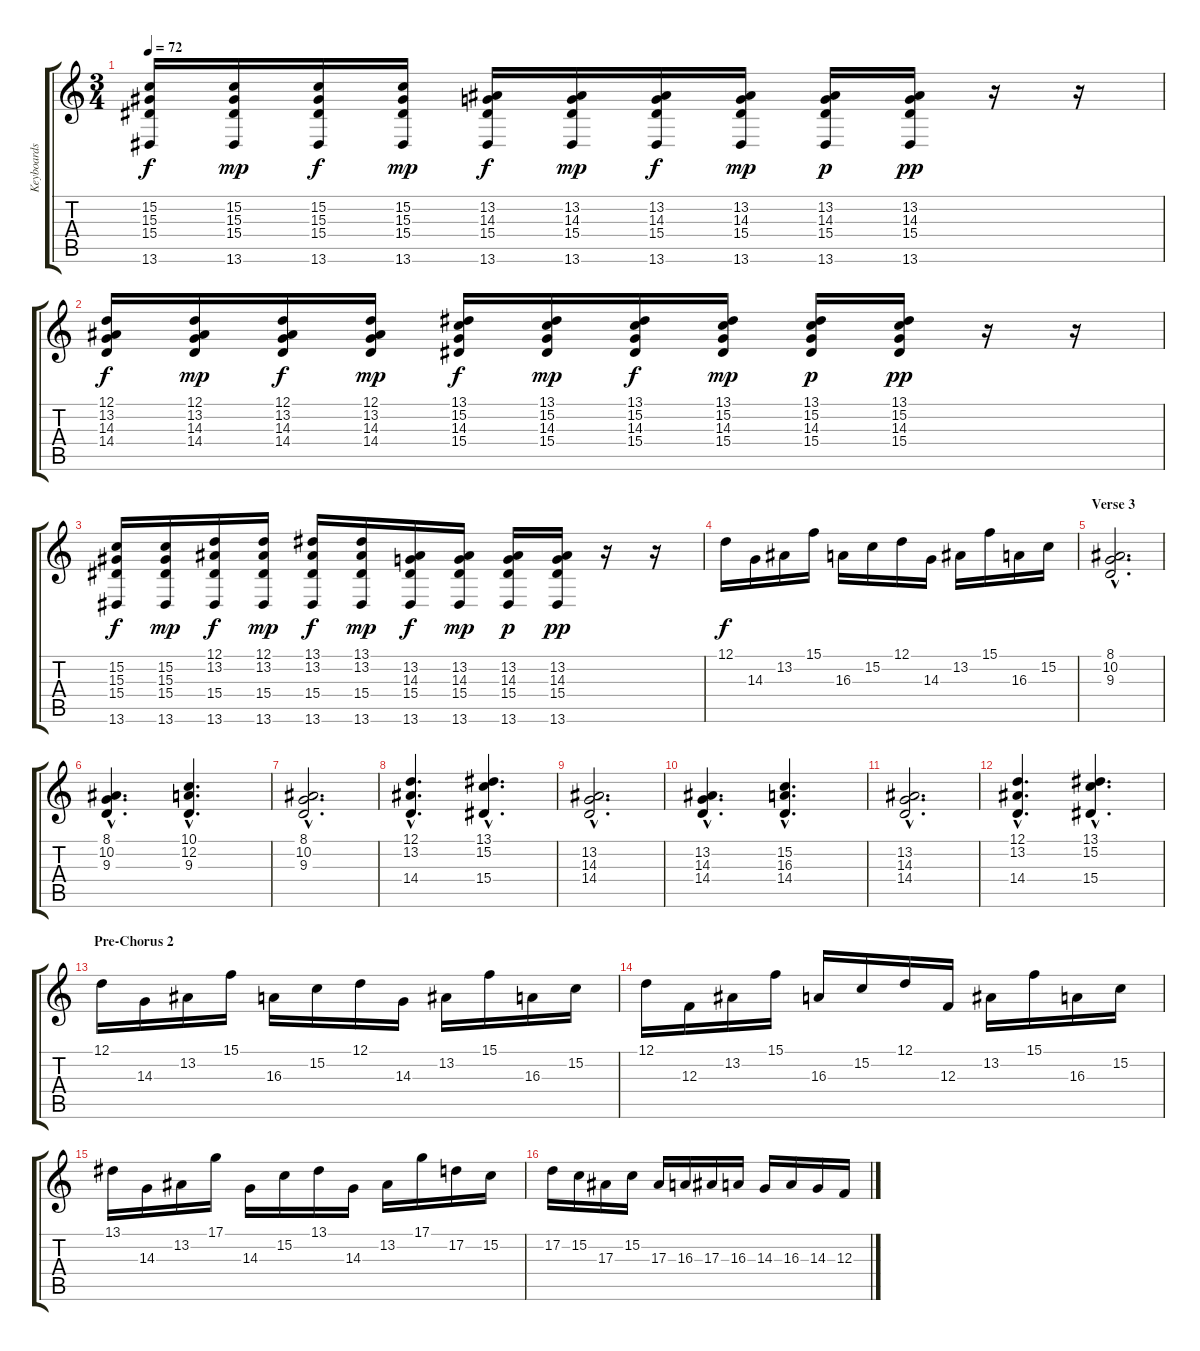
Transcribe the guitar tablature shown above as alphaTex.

\track ("Keyboards" "Keyboards") {instrument stringensemble1}
\staff {score tabs}
\tuning (D4 A3 F3 C3 G2 D2) {hide}
\ts (3 4)
\tempo 72
\clef g2
\ks c
(15.2 15.3 15.4 13.6).16{dy f} (15.2 15.3 15.4 13.6).16{dy mp} (15.2 15.3 15.4 13.6).16{dy f} (15.2 15.3 15.4 13.6).16{dy mp} (13.2 14.3 15.4 13.6).16{dy f} (13.2 14.3 15.4 13.6).16{dy mp} (13.2 14.3 15.4 13.6).16{dy f} (13.2 14.3 15.4 13.6).16{dy mp} (13.2 14.3 15.4 13.6).16{dy p} (13.2 14.3 15.4 13.6).16{dy pp} r.16 r.16 |
(12.1 13.2 14.3 14.4).16{dy f} (12.1 13.2 14.3 14.4).16{dy mp} (12.1 13.2 14.3 14.4).16{dy f} (12.1 13.2 14.3 14.4).16{dy mp} (13.1 15.2 14.3 15.4).16{dy f} (13.1 15.2 14.3 15.4).16{dy mp} (13.1 15.2 14.3 15.4).16{dy f} (13.1 15.2 14.3 15.4).16{dy mp} (13.1 15.2 14.3 15.4).16{dy p} (13.1 15.2 14.3 15.4).16{dy pp} r.16 r.16 |
(15.2 15.3 15.4 13.6).16{dy f} (15.2 15.3 15.4 13.6).16{dy mp} (12.1 13.2 15.4 13.6).16{dy f} (12.1 13.2 15.4 13.6).16{dy mp} (13.1 13.2 15.4 13.6).16{dy f} (13.1 13.2 15.4 13.6).16{dy mp} (13.2 14.3 15.4 13.6).16{dy f} (13.2 14.3 15.4 13.6).16{dy mp} (13.2 14.3 15.4 13.6).16{dy p} (13.2 14.3 15.4 13.6).16{dy pp} r.16 r.16 |
12.1.16{dy f instrument musicbox} 14.3.16 13.2.16 15.1.16 16.3.16 15.2.16 12.1.16 14.3.16 13.2.16 15.1.16 16.3.16 15.2.16 |
\section ("" "Verse 3")
(8.1{hac} 10.2{hac} 9.3{hac}).2{d volume 10 instrument stringensemble1} |
(8.1{hac} 10.2{hac} 9.3{hac}).4{d} (10.1{hac} 12.2{hac} 9.3{hac}).4{d} |
(8.1{hac} 10.2{hac} 9.3{hac}).2{d} |
(12.1{hac} 13.2{hac} 14.4{hac}).4{d} (13.1{hac} 15.2{hac} 15.4{hac}).4{d} |
(13.2{hac} 14.3{hac} 14.4{hac}).2{d} |
(13.2{hac} 14.3{hac} 14.4{hac}).4{d} (15.2{hac} 16.3{hac} 14.4{hac}).4{d} |
(13.2{hac} 14.3{hac} 14.4{hac}).2{d} |
(12.1{hac} 13.2{hac} 14.4{hac}).4{d} (13.1{hac} 15.2{hac} 15.4{hac}).4{d} |
\section ("" "Pre-Chorus 2")
12.1.16{instrument musicbox} 14.3.16 13.2.16 15.1.16 16.3.16 15.2.16 12.1.16 14.3.16 13.2.16 15.1.16 16.3.16 15.2.16 |
12.1.16 12.3.16 13.2.16 15.1.16 16.3.16 15.2.16 12.1.16 12.3.16 13.2.16 15.1.16 16.3.16 15.2.16 |
13.1.16 14.3.16 13.2.16 17.1.16 14.3.16 15.2.16 13.1.16 14.3.16 13.2.16 17.1.16 17.2.16 15.2.16 |
17.2.16 15.2.16 17.3.16 15.2.16 17.3.16 16.3.16 17.3.16 16.3.16 14.3.16 16.3.16 14.3.16 12.3.16
